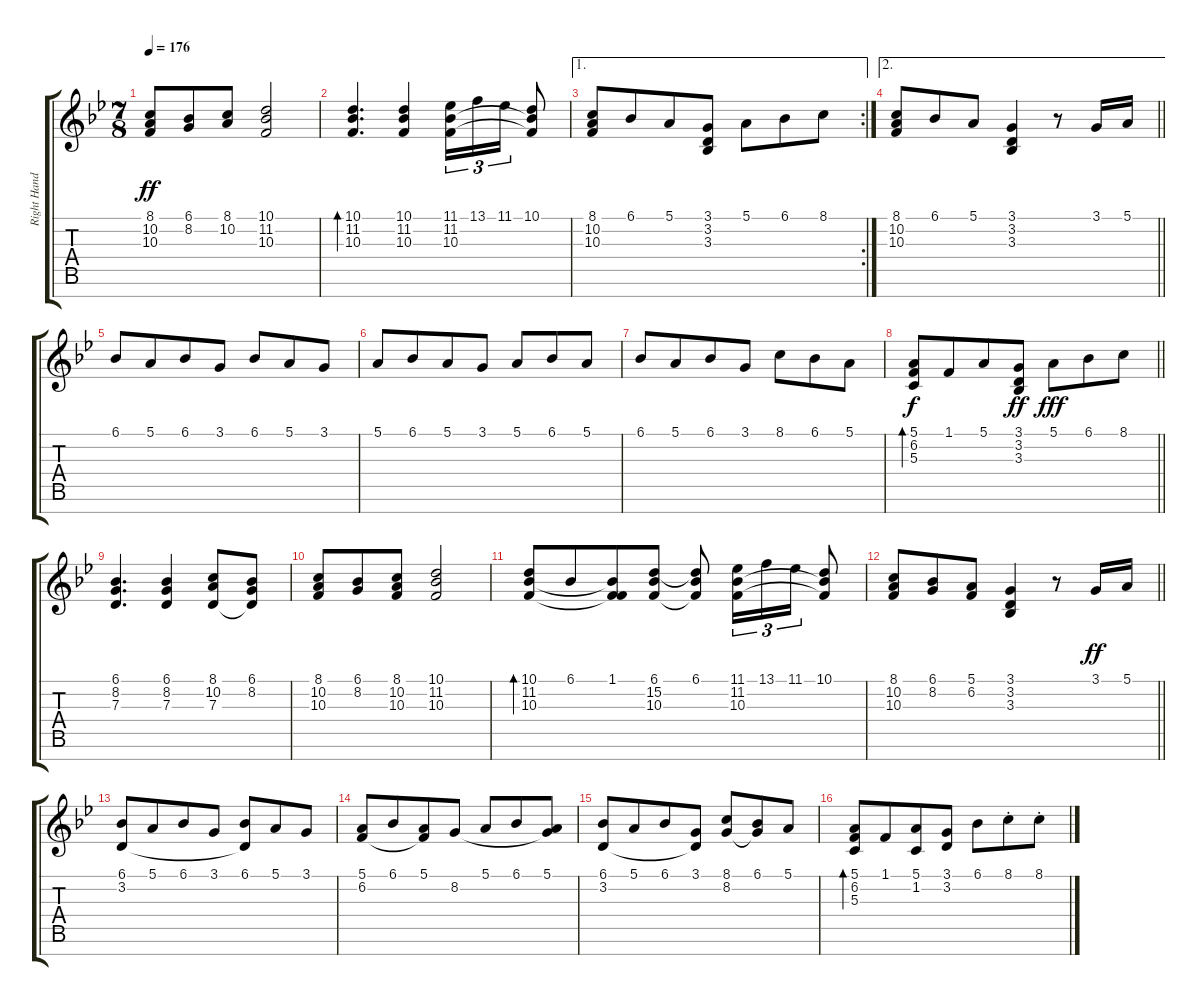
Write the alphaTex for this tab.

\track ("Right Hand" "Right Hand") {instrument acousticgrandpiano}
\staff {score tabs}
\tuning (E4 B3 G3 D3 A2 E2 B1) {hide}
\ts (7 8)
\tempo 176
\clef g2
\ks bb
(8.1 10.2 10.3).8{dy ff} (6.1 8.2).8 (8.1 10.2).8 (10.1 11.2 10.3).2 |
(10.1 11.2 10.3).4{d bd 240} (10.1 11.2 10.3).4 (11.1 11.2 10.3).16{tu (3 2)} 13.1.16{tu (3 2)} 11.1.16{tu (3 2)} (10.1 11.2{t} 10.3{t}).8 |
\ae 1
\rc 2
(8.1 10.2 10.3).8 6.1.8 5.1.8 (3.1 3.2 3.3).8 5.1.8 6.1.8 8.1.8 |
\ae 2
\barLineRight lightlight
(8.1 10.2 10.3).8 6.1.8 5.1.8 (3.1 3.2 3.3).4 r.8 3.1.16 5.1.16 |
6.1.8 5.1.8 6.1.8 3.1.8 6.1.8 5.1.8 3.1.8 |
5.1.8 6.1.8 5.1.8 3.1.8 5.1.8 6.1.8 5.1.8 |
6.1.8 5.1.8 6.1.8 3.1.8 8.1.8 6.1.8 5.1.8 |
\barLineRight lightlight
(5.1 6.2 5.3).8{bd 240 dy f} 1.1.8 5.1.8 (3.1 3.2 3.3).8{dy ff} 5.1.8{dy fff} 6.1.8 8.1.8 |
(6.1 8.2 7.3).4{d} (6.1 8.2 7.3).4 (8.1 10.2 7.3).8 (6.1 8.2 7.3{t}).8 |
(8.1 10.2 10.3).8 (6.1 8.2).8 (8.1 10.2 10.3).8 (10.1 11.2 10.3).2 |
(10.1 11.2 10.3).8{bd 240} 6.1.8 (1.1 11.2{t} 10.3{t}).8 (6.1 15.2 10.3).8 (6.1 15.2{t} 10.3{t}).8 (11.1 11.2 10.3).16{tu (3 2)} 13.1.16{tu (3 2)} 11.1.16{tu (3 2)} (10.1 11.2{t} 10.3{t}).8 |
\barLineRight lightlight
(8.1 10.2 10.3).8 (6.1 8.2).8 (5.1 6.2).8 (3.1 3.2 3.3).4 r.8 3.1.16{dy ff} 5.1.16 |
(6.1 3.2).8 5.1.8 6.1.8 3.1.8 (6.1 3.2{t}).8 5.1.8 3.1.8 |
(5.1 6.2).8 6.1.8 (5.1 6.2{t}).8 8.2.8 5.1.8 6.1.8 (5.1 8.2{t}).8 |
(6.1 3.2).8 5.1.8 6.1.8 (3.1 3.2{t}).8 (8.1 8.2).8 (6.1 8.2{t}).8 5.1.8 |
(5.1 6.2 5.3).8{bd 240} 1.1.8 (5.1 1.2).8 (3.1 3.2).8 6.1.8 8.1{st}.8 8.1{st}.8
